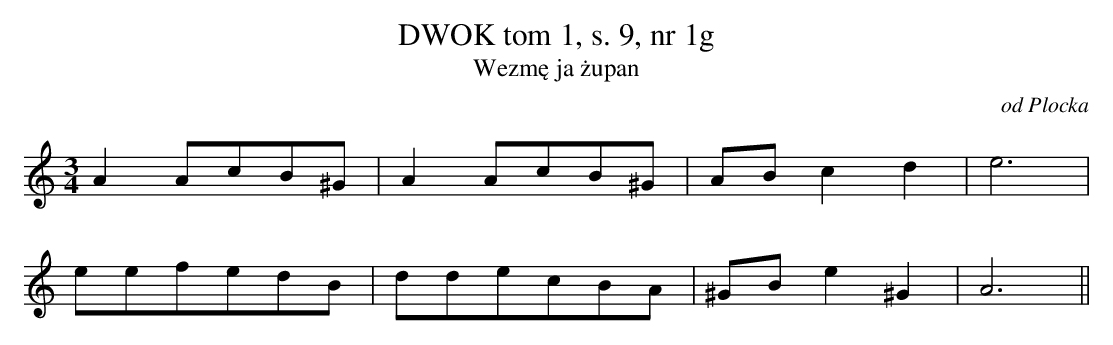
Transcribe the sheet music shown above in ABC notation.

X:1
T: DWOK tom 1, s. 9, nr 1g
T: Wezmę ja żupan
O: od Plocka
M: 3/4
L: 1/8
K: C
A2AcB^G | A2AcB^G | ABc2d2 | e6 |
eefedB | ddecBA | ^GBe2^G2 | A6||
